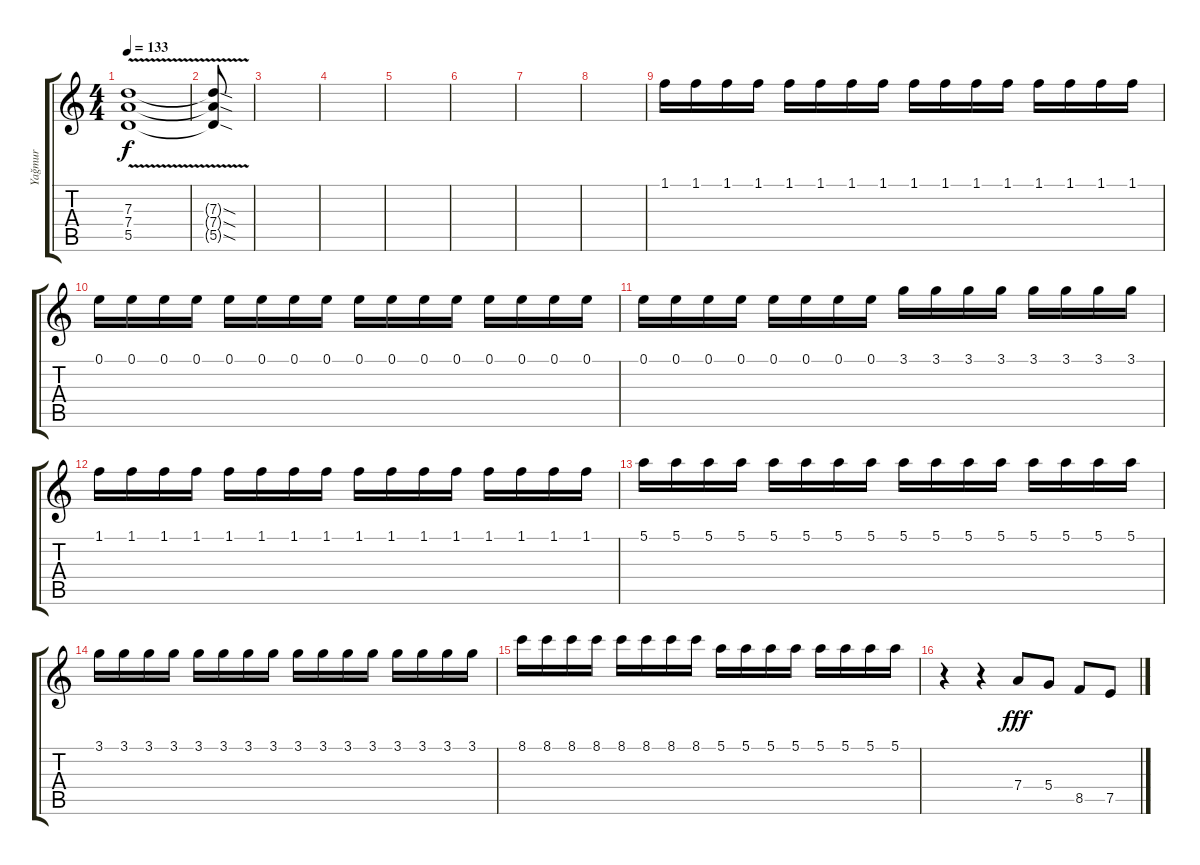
\track ("Yağmur" "Yağmur") {instrument overdrivenguitar}
\staff {score tabs}
\tuning (E4 B3 G3 D3 A2 E2) {hide}
\ts (4 4)
\tempo 133
\clef g2
\ks c
(7.3{v} 7.4{v} 5.5{v}).1{dy f volume 4} |
(7.3{sod t} 7.4{sod t} 5.5{sod t}).8 |
|
|
|
|
|
|
1.1.16{volume 9 instrument distortionguitar} 1.1.16 1.1.16 1.1.16 1.1.16 1.1.16 1.1.16 1.1.16 1.1.16 1.1.16 1.1.16 1.1.16 1.1.16 1.1.16 1.1.16 1.1.16 |
0.1.16 0.1.16 0.1.16 0.1.16 0.1.16 0.1.16 0.1.16 0.1.16 0.1.16 0.1.16 0.1.16 0.1.16 0.1.16 0.1.16 0.1.16 0.1.16 |
0.1.16 0.1.16 0.1.16 0.1.16 0.1.16 0.1.16 0.1.16 0.1.16 3.1.16 3.1.16 3.1.16 3.1.16 3.1.16 3.1.16 3.1.16 3.1.16 |
1.1.16 1.1.16 1.1.16 1.1.16 1.1.16 1.1.16 1.1.16 1.1.16 1.1.16 1.1.16 1.1.16 1.1.16 1.1.16 1.1.16 1.1.16 1.1.16 |
5.1.16 5.1.16 5.1.16 5.1.16 5.1.16 5.1.16 5.1.16 5.1.16 5.1.16 5.1.16 5.1.16 5.1.16 5.1.16 5.1.16 5.1.16 5.1.16 |
3.1.16 3.1.16 3.1.16 3.1.16 3.1.16 3.1.16 3.1.16 3.1.16 3.1.16 3.1.16 3.1.16 3.1.16 3.1.16 3.1.16 3.1.16 3.1.16 |
8.1.16 8.1.16 8.1.16 8.1.16 8.1.16 8.1.16 8.1.16 8.1.16 5.1.16 5.1.16 5.1.16 5.1.16 5.1.16 5.1.16 5.1.16 5.1.16 |
r.4 r.4{volume 12 instrument overdrivenguitar} 7.4.8{dy fff} 5.4.8 8.5.8 7.5.8
